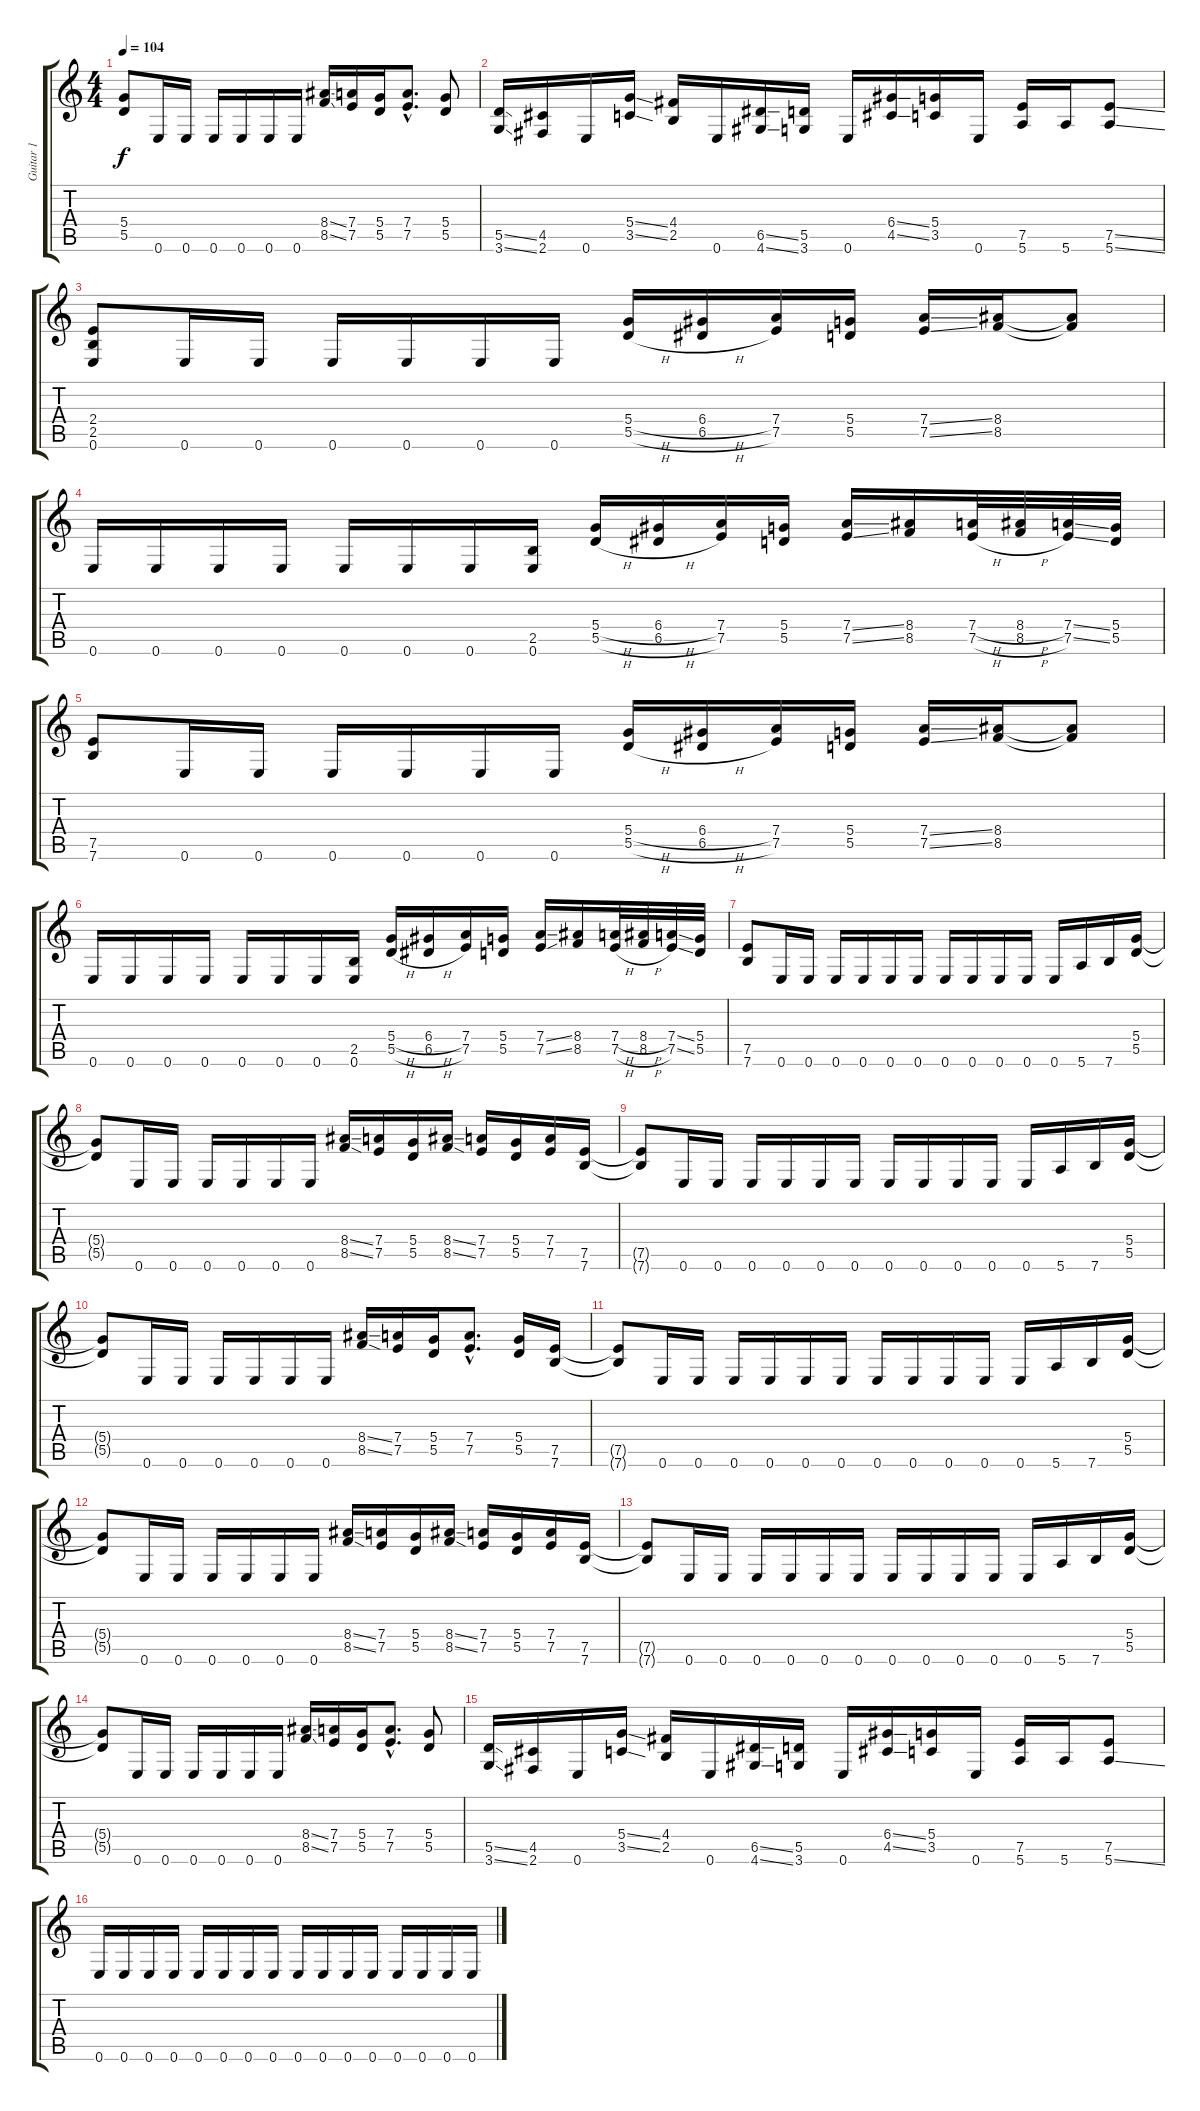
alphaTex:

\track ("Guitar 1" "Guitar 1") {instrument distortionguitar}
\staff {score tabs}
\tuning (E4 B3 G3 D3 A2 E2) {hide}
\ts (4 4)
\tempo 104
\clef g2
\ks c
(5.4{t} 5.5{t}).8{dy f} 0.6.16 0.6.16 0.6.16 0.6.16 0.6.16 0.6.16 (8.4{ss} 8.5{ss}).16 (7.4 7.5).16 (5.4 5.5).16 (7.4{hac} 7.5{hac}).8{d} (5.4 5.5).8 |
(5.5{ss} 3.6{ss}).16 (4.5 2.6).16 0.6.16 (5.4{ss} 3.5{ss}).16 (4.4 2.5).16 0.6.16 (6.5{ss} 4.6{ss}).16 (5.5 3.6).16 0.6.16 (6.4{ss} 4.5{ss}).16 (5.4 3.5).16 0.6.16 (7.5 5.6).16 5.6.16 (7.5{ss} 5.6{ss}).8 |
(2.4 2.5 0.6).8 0.6.16 0.6.16 0.6.16 0.6.16 0.6.16 0.6.16 (5.4{h} 5.5{h}).16 (6.4{h} 6.5{h}).16 (7.4 7.5).16 (5.4 5.5).16 (7.4{ss} 7.5{ss}).16 (8.4 8.5).16 (8.4{t} 8.5{t}).8 |
0.6.16 0.6.16 0.6.16 0.6.16 0.6.16 0.6.16 0.6.16 (2.5 0.6).16 (5.4{h} 5.5{h}).16 (6.4{h} 6.5{h}).16 (7.4 7.5).16 (5.4 5.5).16 (7.4{ss} 7.5{ss}).16 (8.4 8.5).16 (7.4{h} 7.5{h}).32 (8.4{h} 8.5{h}).32 (7.4{ss} 7.5{ss}).32 (5.4 5.5).32 |
(7.5 7.6).8 0.6.16 0.6.16 0.6.16 0.6.16 0.6.16 0.6.16 (5.4{h} 5.5{h}).16 (6.4{h} 6.5{h}).16 (7.4 7.5).16 (5.4 5.5).16 (7.4{ss} 7.5{ss}).16 (8.4 8.5).16 (8.4{t} 8.5{t}).8 |
0.6.16 0.6.16 0.6.16 0.6.16 0.6.16 0.6.16 0.6.16 (2.5 0.6).16 (5.4{h} 5.5{h}).16 (6.4{h} 6.5{h}).16 (7.4 7.5).16 (5.4 5.5).16 (7.4{ss} 7.5{ss}).16 (8.4 8.5).16 (7.4{h} 7.5{h}).32 (8.4{h} 8.5{h}).32 (7.4{ss} 7.5{ss}).32 (5.4 5.5).32 |
(7.5 7.6).8 0.6.16 0.6.16 0.6.16 0.6.16 0.6.16 0.6.16 0.6.16 0.6.16 0.6.16 0.6.16 0.6.16 5.6.16 7.6.16 (5.4 5.5).16 |
(5.4{t} 5.5{t}).8 0.6.16 0.6.16 0.6.16 0.6.16 0.6.16 0.6.16 (8.4{ss} 8.5{ss}).16 (7.4 7.5).16 (5.4 5.5).16 (8.4{ss} 8.5{ss}).16 (7.4 7.5).16 (5.4 5.5).16 (7.4 7.5).16 (7.5 7.6).16 |
(7.5{t} 7.6{t}).8 0.6.16 0.6.16 0.6.16 0.6.16 0.6.16 0.6.16 0.6.16 0.6.16 0.6.16 0.6.16 0.6.16 5.6.16 7.6.16 (5.4 5.5).16 |
(5.4{t} 5.5{t}).8 0.6.16 0.6.16 0.6.16 0.6.16 0.6.16 0.6.16 (8.4{ss} 8.5{ss}).16 (7.4 7.5).16 (5.4 5.5).16 (7.4{hac} 7.5{hac}).8{d} (5.4 5.5).16 (7.5 7.6).16 |
(7.5{t} 7.6{t}).8 0.6.16 0.6.16 0.6.16 0.6.16 0.6.16 0.6.16 0.6.16 0.6.16 0.6.16 0.6.16 0.6.16 5.6.16 7.6.16 (5.4 5.5).16 |
(5.4{t} 5.5{t}).8 0.6.16 0.6.16 0.6.16 0.6.16 0.6.16 0.6.16 (8.4{ss} 8.5{ss}).16 (7.4 7.5).16 (5.4 5.5).16 (8.4{ss} 8.5{ss}).16 (7.4 7.5).16 (5.4 5.5).16 (7.4 7.5).16 (7.5 7.6).16 |
(7.5{t} 7.6{t}).8 0.6.16 0.6.16 0.6.16 0.6.16 0.6.16 0.6.16 0.6.16 0.6.16 0.6.16 0.6.16 0.6.16 5.6.16 7.6.16 (5.4 5.5).16 |
(5.4{t} 5.5{t}).8 0.6.16 0.6.16 0.6.16 0.6.16 0.6.16 0.6.16 (8.4{ss} 8.5{ss}).16 (7.4 7.5).16 (5.4 5.5).16 (7.4{hac} 7.5{hac}).8{d} (5.4 5.5).8 |
(5.5{ss} 3.6{ss}).16 (4.5 2.6).16 0.6.16 (5.4{ss} 3.5{ss}).16 (4.4 2.5).16 0.6.16 (6.5{ss} 4.6{ss}).16 (5.5 3.6).16 0.6.16 (6.4{ss} 4.5{ss}).16 (5.4 3.5).16 0.6.16 (7.5 5.6).16 5.6.16 (7.5 5.6{ss}).8 |
0.6.16 0.6.16 0.6.16 0.6.16 0.6.16 0.6.16 0.6.16 0.6.16 0.6.16 0.6.16 0.6.16 0.6.16 0.6.16 0.6.16 0.6.16 0.6.16
